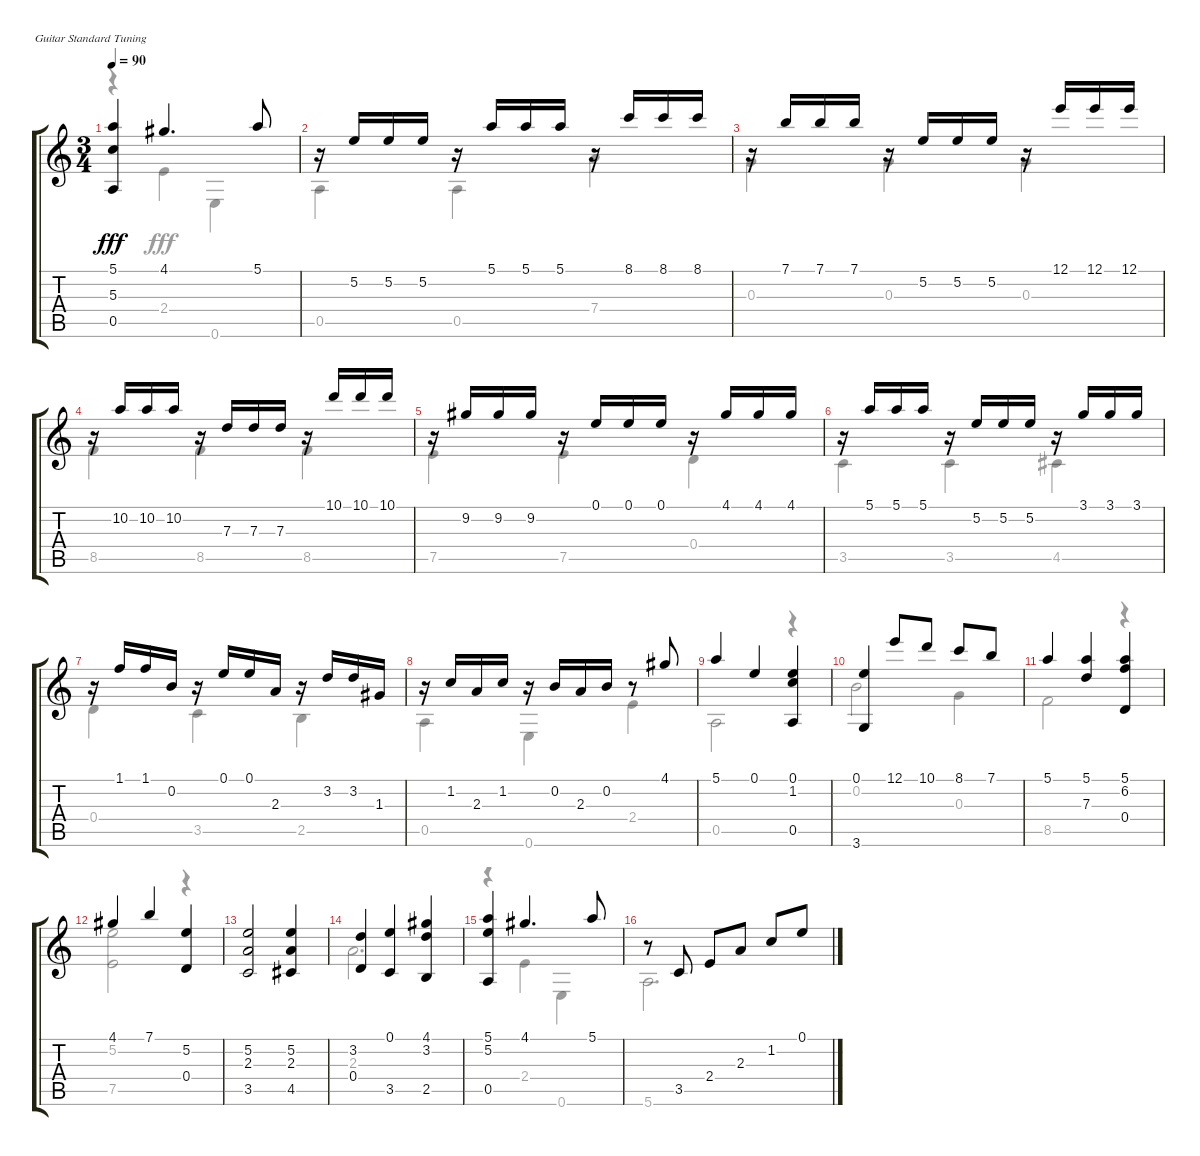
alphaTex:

\bracketExtendMode groupsimilarinstruments
\firstSystemTrackNameOrientation horizontal
\otherSystemsTrackNameOrientation horizontal
\track "" {instrument acousticguitarnylon}
\staff {score tabs}
\tuning (E4 B3 G3 D3 A2 E2)
\voice
\ts (3 4)
\tempo 90
\clef g2
\ks c
(5.1 5.3 0.5).4{dy fff} 4.1.4{d} 5.1.8 |
r.16 5.2.16 5.2.16 5.2.16 r.16 5.1.16 5.1.16 5.1.16 r.16 8.1.16 8.1.16 8.1.16 |
r.16 7.1.16 7.1.16 7.1.16 r.16 5.2.16 5.2.16 5.2.16 r.16 12.1.16 12.1.16 12.1.16 |
r.16 10.2.16 10.2.16 10.2.16 r.16 7.3.16 7.3.16 7.3.16 r.16 10.1.16 10.1.16 10.1.16 |
r.16 9.2.16 9.2.16 9.2.16 r.16 0.1.16 0.1.16 0.1.16 r.16 4.1.16 4.1.16 4.1.16 |
r.16 5.1.16 5.1.16 5.1.16 r.16 5.2.16 5.2.16 5.2.16 r.16 3.1.16 3.1.16 3.1.16 |
r.16 1.1.16 1.1.16 0.2.16 r.16 0.1.16 0.1.16 2.3.16 r.16 3.2.16 3.2.16 1.3.16 |
r.16 1.2.16 2.3.16 1.2.16 r.16 0.2.16 2.3.16 0.2.16 r.8 4.1.8 |
5.1.4 0.1.4 (0.1 1.2 0.5).4 |
(0.1 3.6).4 12.1.8 10.1.8 8.1.8 7.1.8 |
5.1.4 (5.1 7.3).4 (5.1 6.2 0.4).4 |
4.1.4 7.1.4 (5.2 0.4).4 |
(5.2 2.3 3.5).2 (5.2 2.3 4.5).4 |
(3.2 0.4).4 (0.1 3.5).4 (4.1 3.2 2.5).4 |
(5.1 5.2 0.5).4 4.1.4{d} 5.1.8 |
r.8 3.5.8 2.4.8 2.3.8 1.2.8 0.1.8
\voice
\clef g2
\ottava regular
\simile none
\ks c
r.4{dy fff} 2.4.4 0.6.4 |
0.5.4 0.5.4 7.4.4 |
0.3.4 0.3.4 0.3.4 |
8.5.4 8.5.4 8.5.4 |
7.5.4 7.5.4 0.4.4 |
3.5.4 3.5.4 4.5.4 |
0.4.4 3.5.4 2.5.4 |
0.5.4 0.6.4 2.4.4 |
0.5.2 r.4 |
0.2.2 0.3.4 |
8.5.2 r.4 |
(5.2 7.5).2 r.4 |
|
2.3.2{d} |
r.4 2.4.4 0.6.4 |
5.6.2{d}
